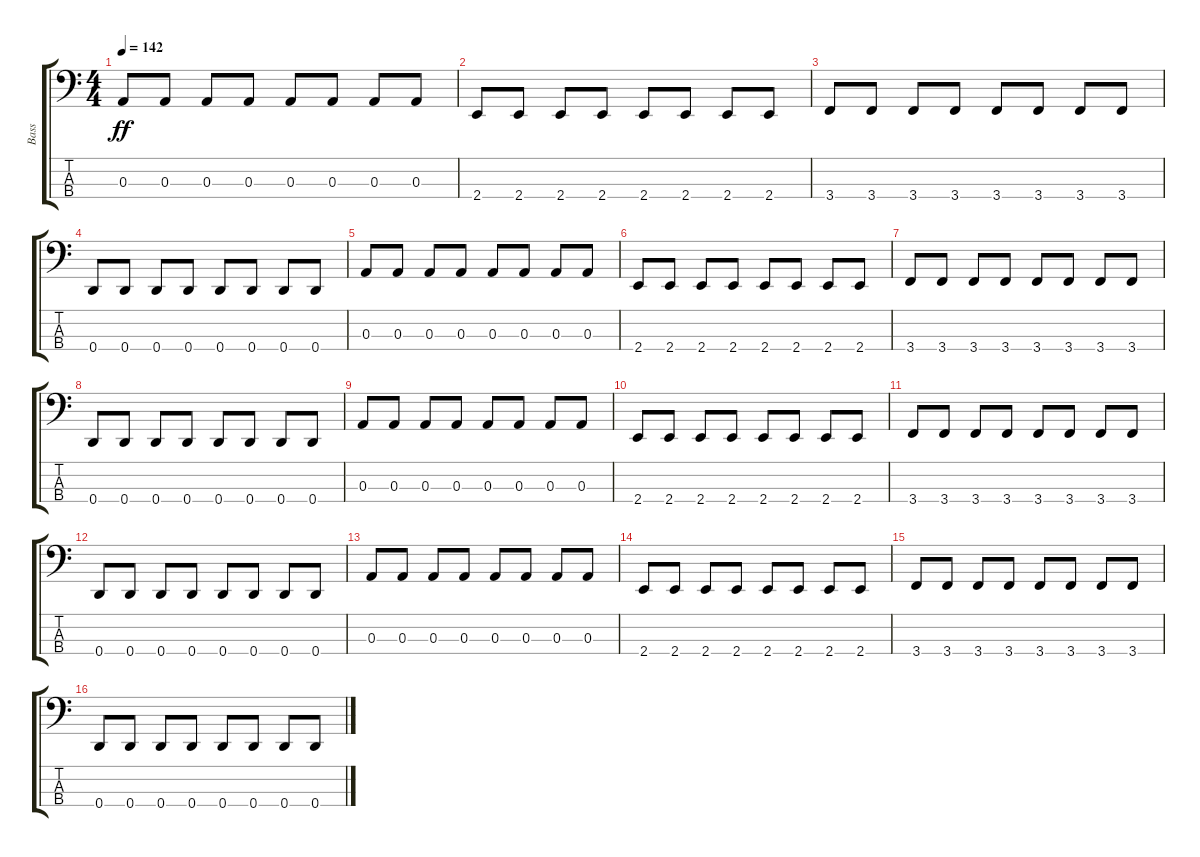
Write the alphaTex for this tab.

\track ("Bass" "Bass") {instrument electricbasspick}
\staff {score tabs}
\tuning (G2 D2 A1 D1) {hide}
\ts (4 4)
\tempo 142
\clef f4
\ks c
0.3.8{dy ff} 0.3.8 0.3.8 0.3.8 0.3.8 0.3.8 0.3.8 0.3.8 |
2.4.8 2.4.8 2.4.8 2.4.8 2.4.8 2.4.8 2.4.8 2.4.8 |
3.4.8 3.4.8 3.4.8 3.4.8 3.4.8 3.4.8 3.4.8 3.4.8 |
0.4.8 0.4.8 0.4.8 0.4.8 0.4.8 0.4.8 0.4.8 0.4.8 |
0.3.8 0.3.8 0.3.8 0.3.8 0.3.8 0.3.8 0.3.8 0.3.8 |
2.4.8 2.4.8 2.4.8 2.4.8 2.4.8 2.4.8 2.4.8 2.4.8 |
3.4.8 3.4.8 3.4.8 3.4.8 3.4.8 3.4.8 3.4.8 3.4.8 |
0.4.8 0.4.8 0.4.8 0.4.8 0.4.8 0.4.8 0.4.8 0.4.8 |
0.3.8 0.3.8 0.3.8 0.3.8 0.3.8 0.3.8 0.3.8 0.3.8 |
2.4.8 2.4.8 2.4.8 2.4.8 2.4.8 2.4.8 2.4.8 2.4.8 |
3.4.8 3.4.8 3.4.8 3.4.8 3.4.8 3.4.8 3.4.8 3.4.8 |
0.4.8 0.4.8 0.4.8 0.4.8 0.4.8 0.4.8 0.4.8 0.4.8 |
0.3.8 0.3.8 0.3.8 0.3.8 0.3.8 0.3.8 0.3.8 0.3.8 |
2.4.8 2.4.8 2.4.8 2.4.8 2.4.8 2.4.8 2.4.8 2.4.8 |
3.4.8 3.4.8 3.4.8 3.4.8 3.4.8 3.4.8 3.4.8 3.4.8 |
0.4.8 0.4.8 0.4.8 0.4.8 0.4.8 0.4.8 0.4.8 0.4.8
